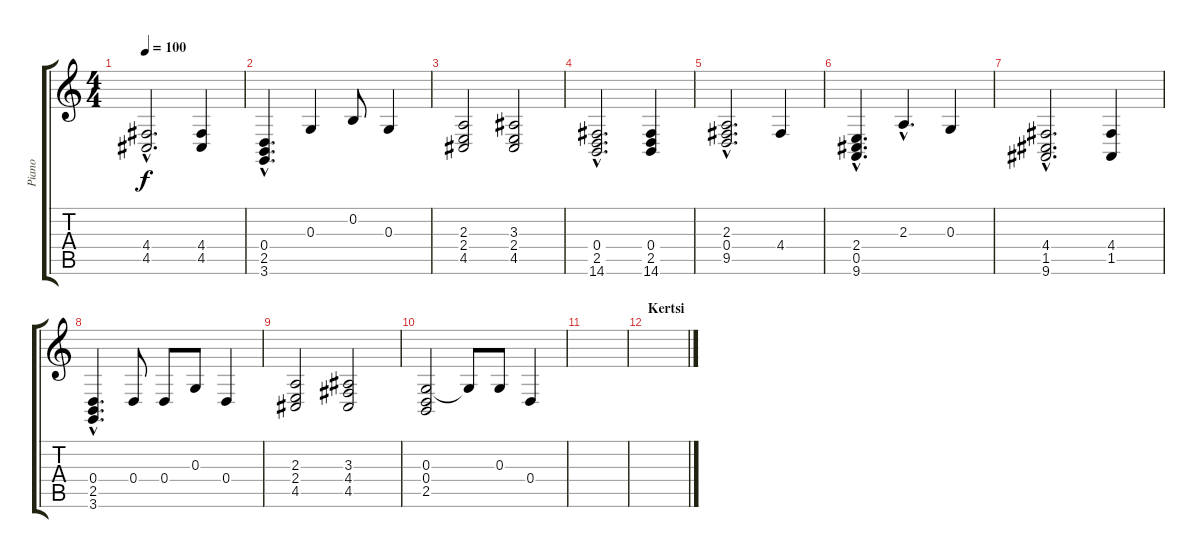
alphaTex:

\track ("Piano" "Piano") {instrument acousticgrandpiano}
\staff {score tabs}
\tuning (E4 B3 G3 D3 A2 E2) {hide}
\ts (4 4)
\tempo 100
\clef g2
\ks c
(4.4{hac} 4.5{hac}).2{d dy f} (4.4 4.5).4 |
(0.4{hac} 2.5{hac} 3.6{hac}).4{d} 0.3.4 0.2.8 0.3.4 |
(2.3 2.4 4.5).2 (3.3 2.4 4.5).2 |
(0.4{hac} 2.5{hac} 14.6{hac}).2{d} (0.4 2.5 14.6).4 |
(2.3{hac} 0.4{hac} 9.5{hac}).2{d} 4.4.4 |
(2.4{hac} 0.5{hac} 9.6{hac}).4{d} 2.3{hac}.4{d} 0.3.4 |
(4.4{hac} 1.5{hac} 9.6{hac}).2{d} (4.4 1.5).4 |
(0.4{hac} 2.5{hac} 3.6{hac}).4{d} 0.4.8 0.4.8 0.3.8 0.4.4 |
(2.3 2.4 4.5).2 (3.3 4.4 4.5).2 |
(0.3 0.4 2.5).2 0.3{t}.8 0.3.8 0.4.4 |
|
\section ("" "Kertsi")
